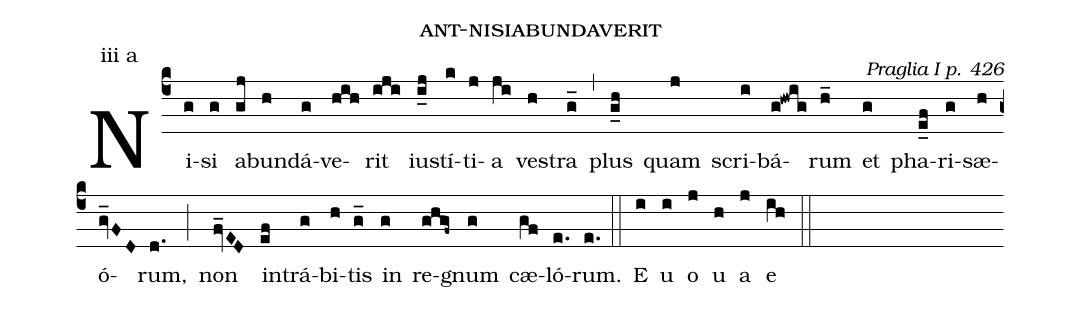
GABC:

name: ant-nisiabundaverit;
commentary: Praglia I p. 426;
annotation: iii a;
%%
(c4) Ni(g)si(g) a(gj)bun(h)dá(g)ve(hih)rit(iji) iu(i_j)stí(k)ti(j)a(ji) ves(h)tra(g_) (,) plus(g_h) quam(j) scri(i)bá(g!hwig)rum(h_) et(g) pha(e_f)ri(g)sæ(h)ó(gv_FD)rum,(d.) (;) non(fv_ED) in(ef)trá(g)bi(h)tis(g_) in(g) re(ghgf~)gnum(g) cæ(gf)ló(e.)rum.(e.) (::) E(i) u(i) o(j) u(h) a(j) e(ih) (::)
